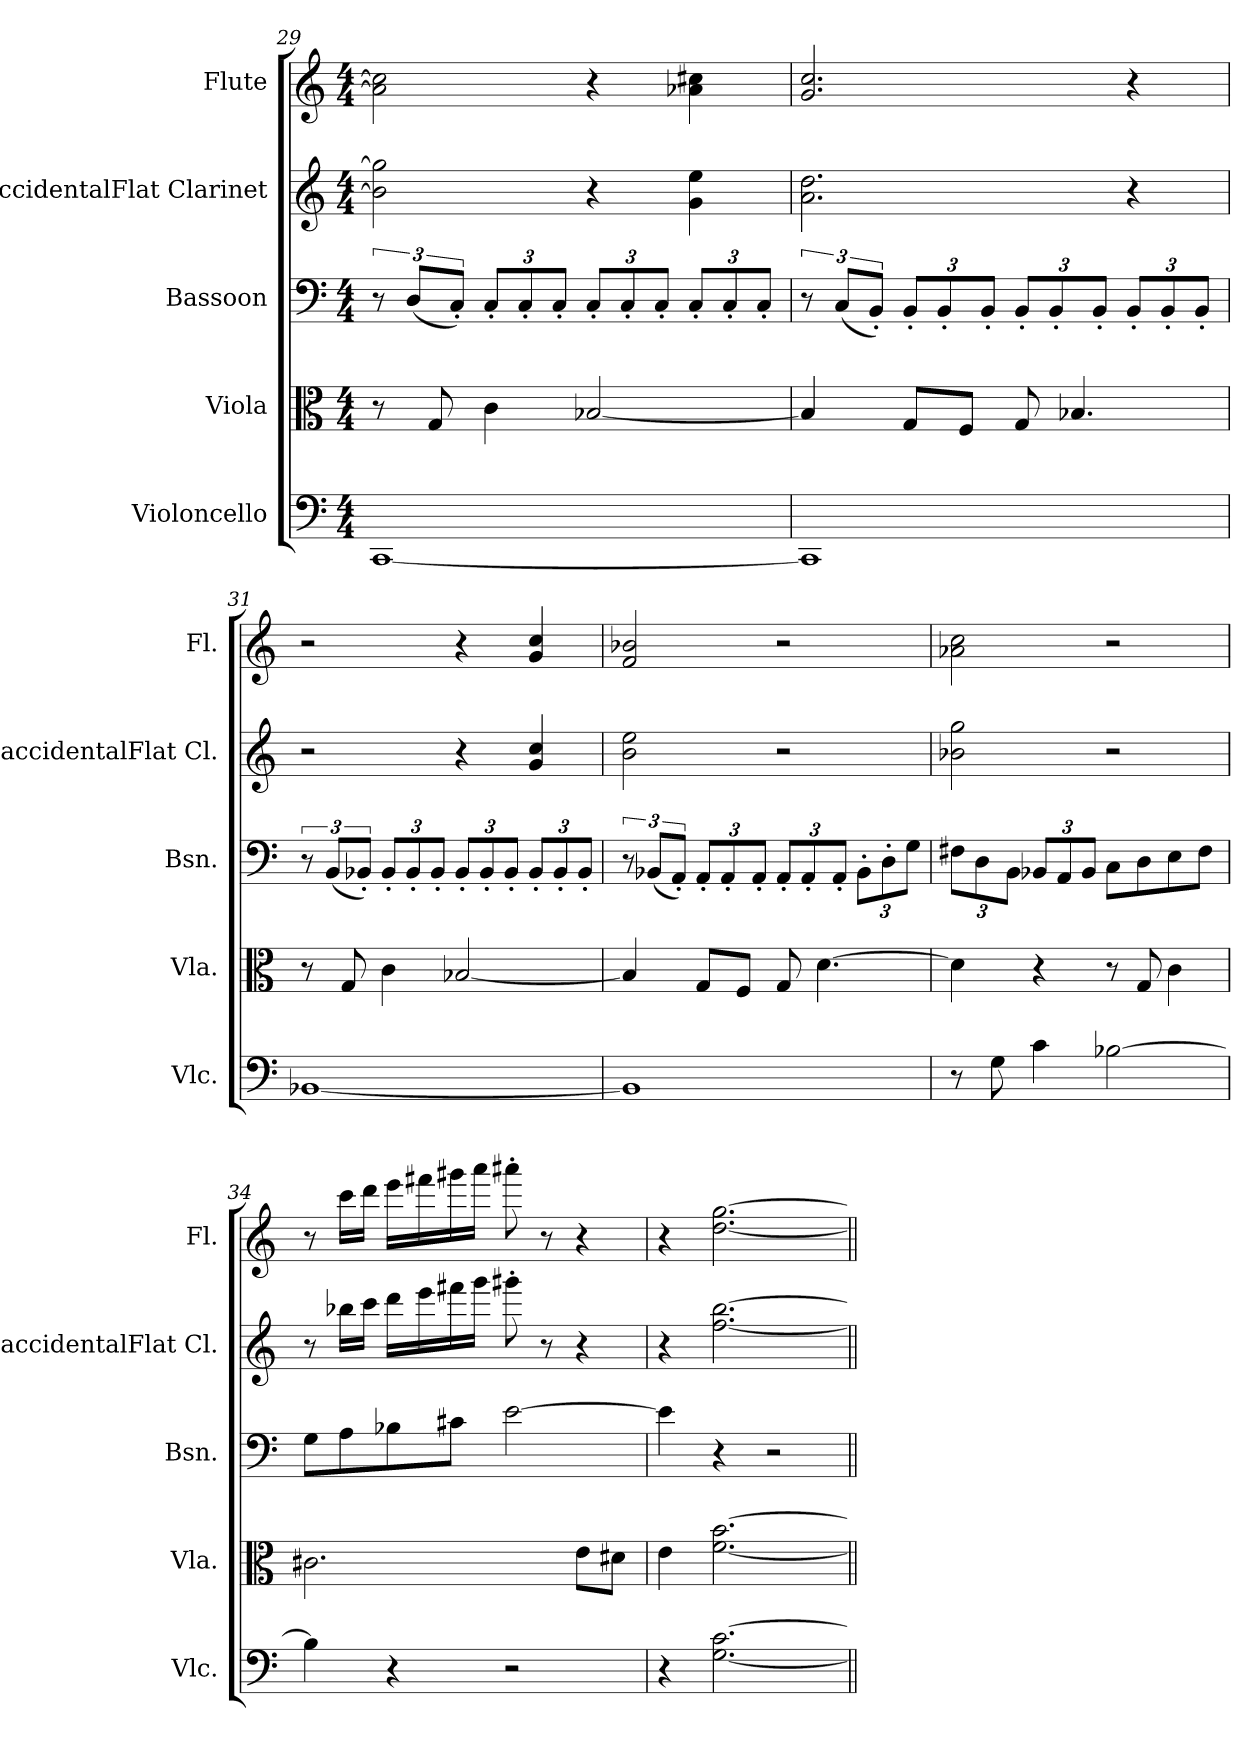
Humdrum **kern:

**kern	**kern	**kern	**kern	**kern
*part5	*part4	*part3	*part2	*part1
*staff5	*staff4	*staff3	*staff2	*staff1
*I"Violoncello	*I"Viola	*I"Bassoon	*I"BaccidentalFlat Clarinet	*I"Flute
*I'Vlc.	*I'Vla.	*I'Bsn.	*I'BaccidentalFlat Cl.	*I'Fl.
*clefF4	*clefC3	*clefF4	*clefG2	*clefG2
*	*	*	*ITrd1c2	*
*k[]	*k[]	*k[]	*k[b-e-]	*k[]
*M4/4	*M4/4	*M4/4	*M4/4	*M4/4
=29	=29	=29	=29	=29
[1CC	8r	12r	2a-\] 2ff\]	2a-\] 2cc\]
.	.	(12D/L	.	.
.	8G/	.	.	.
.	.	12C'/J)	.	.
*	*	*Xbrackettup	*	*
.	4c\	12C'/L	.	.
.	.	12C'/	.	.
.	.	12C'/J	.	.
.	[2B-X/	12C'/L	4r	4r
.	.	12C'/	.	.
.	.	12C'/J	.	.
.	.	12C'/L	4f\ 4dd\	4a-X\ 4cc#X\
.	.	12C'/	.	.
.	.	12C'/J	.	.
=30	=30	=30	=30	=30
*	*	*brackettup	*	*
1CC]	4B-/]	12r	2.g\ 2.cc\	2.g/ 2.cc/
.	.	(12C/L	.	.
.	.	12BB'/J)	.	.
*	*	*Xbrackettup	*	*
.	8G/L	12BB'/L	.	.
.	.	12BB'/	.	.
.	8F/J	.	.	.
.	.	12BB'/J	.	.
.	8G/	12BB'/L	.	.
.	.	12BB'/	.	.
.	4.B-X/	.	.	.
.	.	12BB'/J	.	.
.	.	12BB'/L	4r	4r
.	.	12BB'/	.	.
.	.	12BB'/J	.	.
!!LO:LB:g=z
=31	=31	=31	=31	=31
*	*	*brackettup	*	*
[1BB-X	8r	12r	2r	2r
.	.	(12BB/L	.	.
.	8G/	.	.	.
.	.	12BB-X'/J)	.	.
*	*	*Xbrackettup	*	*
.	4c\	12BB-'/L	.	.
.	.	12BB-'/	.	.
.	.	12BB-'/J	.	.
.	[2B-X/	12BB-'/L	4r	4r
.	.	12BB-'/	.	.
.	.	12BB-'/J	.	.
.	.	12BB-'/L	4f/ 4b-/	4g/ 4cc/
.	.	12BB-'/	.	.
.	.	12BB-'/J	.	.
=32	=32	=32	=32	=32
*	*	*brackettup	*	*
1BB-]	4B-/]	12r	2a\ 2dd\	2f/ 2b-X/
.	.	(12BB-X/L	.	.
.	.	12AA'/J)	.	.
*	*	*Xbrackettup	*	*
.	8G/L	12AA'/L	.	.
.	.	12AA'/	.	.
.	8F/J	.	.	.
.	.	12AA'/J	.	.
.	8G/	12AA'/L	2r	2r
.	.	12AA'/	.	.
.	[4.d\	.	.	.
.	.	12AA'/J	.	.
.	.	12BB-'\L	.	.
.	.	12D'\	.	.
.	.	12G\J	.	.
=33	=33	=33	=33	=33
8r	4d\]	12F#X\L	2a-X\ 2ff\	2a-X\ 2cc\
.	.	12D\	.	.
8G\	.	.	.	.
.	.	12BB\J	.	.
4c\	4r	12BB-X/L	.	.
.	.	12AA/	.	.
.	.	12BB-/J	.	.
[2B-X\	8r	8C\L	2r	2r
.	8G/	8D\	.	.
.	4c\	8E\	.	.
.	.	8F#\J	.	.
!!LO:PB:g=z
=34	=34	=34	=34	=34
4B-\]	2.c#X\	8G\L	8r	8r
.	.	8A\	16aa-X\LL	16ccc\LL
.	.	.	16bb-\JJ	16ddd\JJ
4r	.	8B-X\	16ccc\LL	16eee\LL
.	.	.	16ddd\	16fff#X\
.	.	8c#X\J	16eeen\	16ggg#X\
.	.	.	16fff\JJ	16aaa\JJ
2r	.	[2e\	8fff#X'\	8aaa#X'\
.	.	.	8r	8r
.	8e\L	.	4r	4r
.	8d#X\J	.	.	.
=35	=35	=35	=35	=35
4r	4e\	4e\]	4r	4r
[2.G\ [2.c\	[2.f\ [2.b\	4r	[2.ee-\ [2.aa\	[2.dd\ [2.gg\
.	.	2r	.	.
=||	=||	=||	=||	=||
*-	*-	*-	*-	*-
